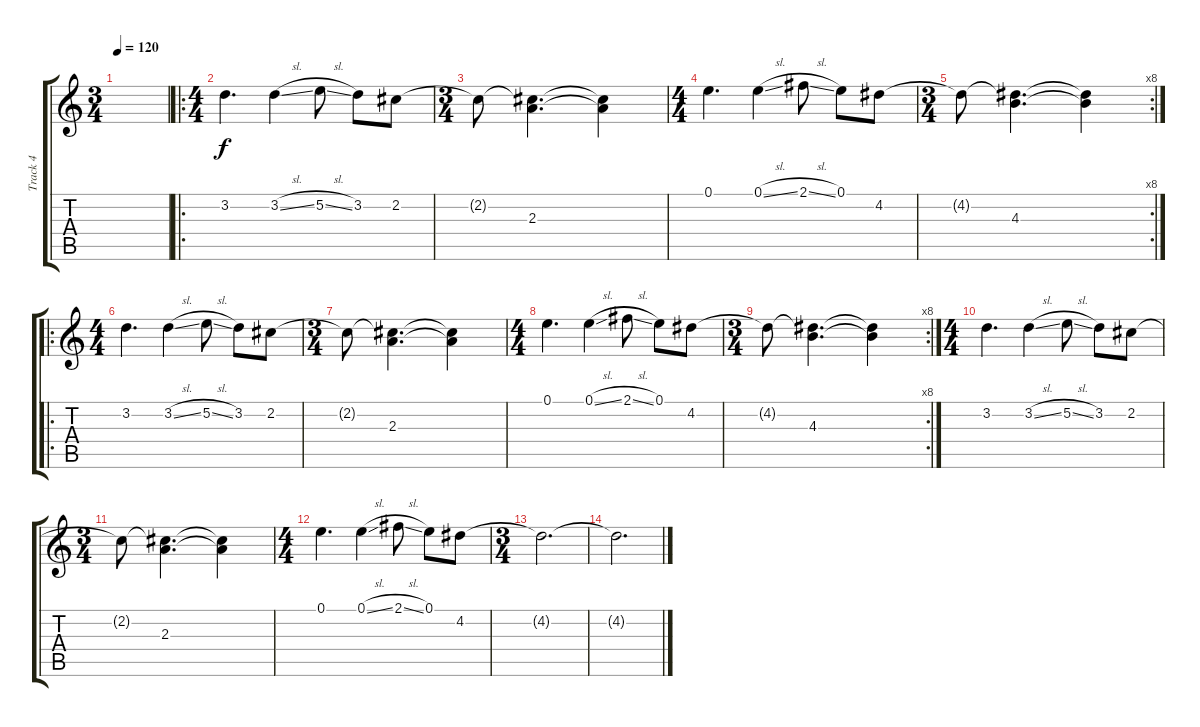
\track ("Track 4" "Track 4") {instrument overdrivenguitar}
\staff {score tabs}
\tuning (E4 B3 G3 D3 A2 E2) {hide}
\ts (3 4)
\tempo 120
\clef g2
\ks c
|
\ro
\ts (4 4)
3.2.4{d dy f} 3.2{sl}.4 5.2{sl}.8 3.2.8 2.2.8 |
\ts (3 4)
2.2{t}.8 (2.2{t} 2.3).4{d} (2.2{t} 2.3{t}).4 |
\ts (4 4)
0.1.4{d} 0.1{sl}.4 2.1{sl}.8 0.1.8 4.2.8 |
\rc 8
\ts (3 4)
4.2{t}.8 (4.2{t} 4.3).4{d} (4.2{t} 4.3{t}).4 |
\ro
\ts (4 4)
3.2.4{d} 3.2{sl}.4 5.2{sl}.8 3.2.8 2.2.8 |
\ts (3 4)
2.2{t}.8 (2.2{t} 2.3).4{d} (2.2{t} 2.3{t}).4 |
\ts (4 4)
0.1.4{d} 0.1{sl}.4 2.1{sl}.8 0.1.8 4.2.8 |
\rc 8
\ts (3 4)
4.2{t}.8 (4.2{t} 4.3).4{d} (4.2{t} 4.3{t}).4 |
\ts (4 4)
3.2.4{d} 3.2{sl}.4 5.2{sl}.8 3.2.8 2.2.8 |
\ts (3 4)
2.2{t}.8 (2.2{t} 2.3).4{d} (2.2{t} 2.3{t}).4 |
\ts (4 4)
0.1.4{d} 0.1{sl}.4 2.1{sl}.8 0.1.8 4.2.8 |
\ts (3 4)
4.2{t}.2{d} |
4.2{t}.2{d}
